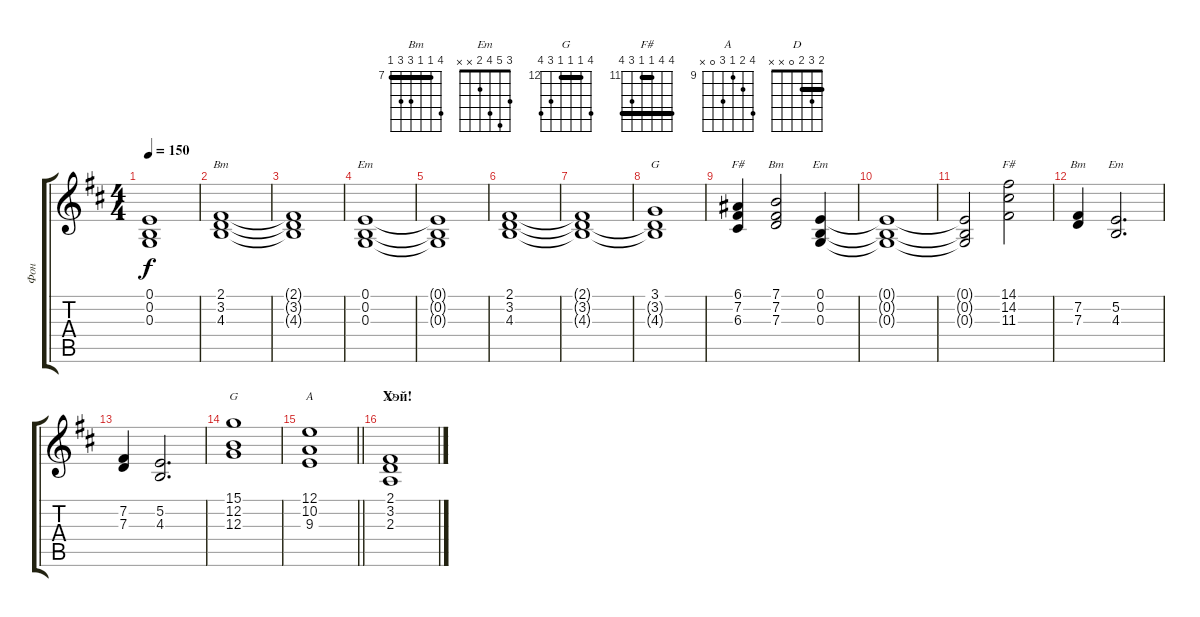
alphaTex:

\track ("Фон" "Фон") {instrument pad2warm}
\staff {score tabs}
\tuning (E4 B3 G3 D3 A2 E2) {hide}
\chord ("Bm" 2 3 4 4 2 x) {barre 2}
\chord ("Em" 0 0 0 2 2 0)
\chord ("G" 3 3 4 0 2 3) {barre 3}
\chord ("F#" 6 7 6 8 9 x) {firstfret 6 barre 6}
\chord ("Bm" 7 7 7 4 5 7) {firstfret 4 barre 7}
\chord ("Em" 0 0 0 2 x x)
\chord ("F#" 14 14 11 11 13 14) {firstfret 11 barre (11 14)}
\chord ("Bm" 10 7 7 9 9 7) {firstfret 7 barre 7}
\chord ("Em" 3 5 4 2 x x)
\chord ("G" 15 12 12 12 14 15) {firstfret 12 barre 12}
\chord ("A" 12 10 9 11 0 x) {firstfret 9}
\chord ("D" 2 3 2 0 x x) {barre 2}
\ts (4 4)
\tempo 150
\clef g2
\ks bminor
(0.1{t} 0.2{t} 0.3{t}).1{dy f} |
(2.1 3.2 4.3).1{ch "Bm"} |
(2.1{t} 3.2{t} 4.3{t}).1 |
(0.1 0.2 0.3).1{ch "Em"} |
(0.1{t} 0.2{t} 0.3{t}).1 |
(2.1 3.2 4.3).1 |
(2.1{t} 3.2{t} 4.3{t}).1 |
(3.1 3.2{t} 4.3{t}).1{ch "G"} |
(6.1 7.2 6.3).4{ch "F#"} (7.1 7.2 7.3).2{ch "Bm"} (0.1 0.2 0.3).4{ch "Em"} |
(0.1{t} 0.2{t} 0.3{t}).1 |
(0.1{t} 0.2{t} 0.3{t}).2 (14.1 14.2 11.3).2{ch "F#"} |
(7.2 7.3).4{ch "Bm"} (5.2 4.3).2{d ch "Em"} |
(7.2 7.3).4 (5.2 4.3).2{d} |
(15.1 12.2 12.3).1{ch "G"} |
\barLineRight lightlight
(12.1 10.2 9.3).1{ch "A"} |
\section ("" "Хэй!")
(2.1 3.2 2.3).1{ch "D"}
